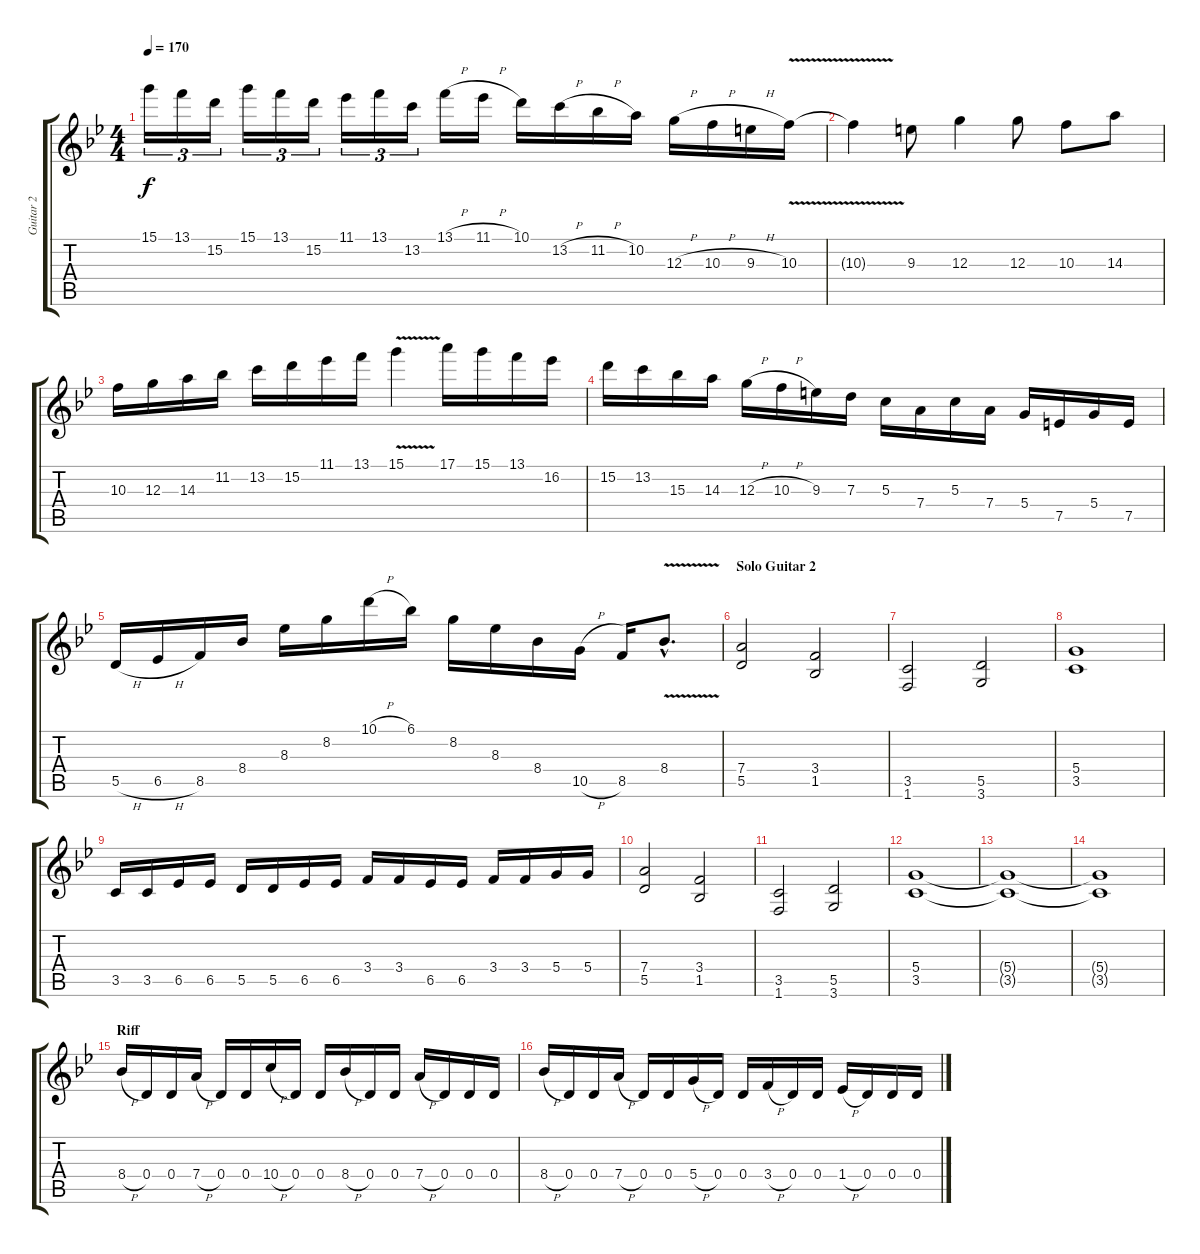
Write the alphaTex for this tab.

\track ("Guitar 2" "Guitar 2") {instrument overdrivenguitar}
\staff {score tabs}
\tuning (E4 B3 G3 D3 A2 E2) {hide}
\ts (4 4)
\tempo 170
\clef g2
\ks bb
15.1.16{tu (3 2) dy f} 13.1.16{tu (3 2)} 15.2.16{tu (3 2)} 15.1.16{tu (3 2)} 13.1.16{tu (3 2)} 15.2.16{tu (3 2)} 11.1.16{tu (3 2)} 13.1.16{tu (3 2)} 13.2.16{tu (3 2)} 13.1{h}.16 11.1{h}.16 10.1.16 13.2{h}.16 11.2{h}.16 10.2.16 12.3{h}.16 10.3{h}.16 9.3{h}.16 10.3{v}.16 |
10.3{t}.4 9.3.8 12.3.4 12.3.8 10.3.8 14.3.8 |
10.3.16 12.3.16 14.3.16 11.2.16 13.2.16 15.2.16 11.1.16 13.1.16 15.1{v}.4 17.1.16 15.1.16 13.1.16 16.2.16 |
15.2.16 13.2.16 15.3.16 14.3.16 12.3{h}.16 10.3{h}.16 9.3.16 7.3.16 5.3.16 7.4.16 5.3.16 7.4.16 5.4.16 7.5.16 5.4.16 7.5.16 |
5.5{h}.16 6.5{h}.16 8.5.16 8.4.16 8.3.16 8.2.16 10.1{h}.16 6.1.16 8.2.16 8.3.16 8.4.16 10.5{h}.16 8.5.16 8.4{v hac}.8{d} |
\section ("" "Solo Guitar 2")
(7.4 5.5).2 (3.4 1.5).2 |
(3.5 1.6).2 (5.5 3.6).2 |
(5.4 3.5).1 |
3.5.16 3.5.16 6.5.16 6.5.16 5.5.16 5.5.16 6.5.16 6.5.16 3.4.16 3.4.16 6.5.16 6.5.16 3.4.16 3.4.16 5.4.16 5.4.16 |
(7.4 5.5).2 (3.4 1.5).2 |
(3.5 1.6).2 (5.5 3.6).2 |
(5.4 3.5).1 |
(5.4{t} 3.5{t}).1 |
(5.4{t} 3.5{t}).1 |
\section ("" "Riff")
8.4{h}.16 0.4.16 0.4.16 7.4{h}.16 0.4.16 0.4.16 10.4{h}.16 0.4.16 0.4.16 8.4{h}.16 0.4.16 0.4.16 7.4{h}.16 0.4.16 0.4.16 0.4.16 |
8.4{h}.16 0.4.16 0.4.16 7.4{h}.16 0.4.16 0.4.16 5.4{h}.16 0.4.16 0.4.16 3.4{h}.16 0.4.16 0.4.16 1.4{h}.16 0.4.16 0.4.16 0.4.16
